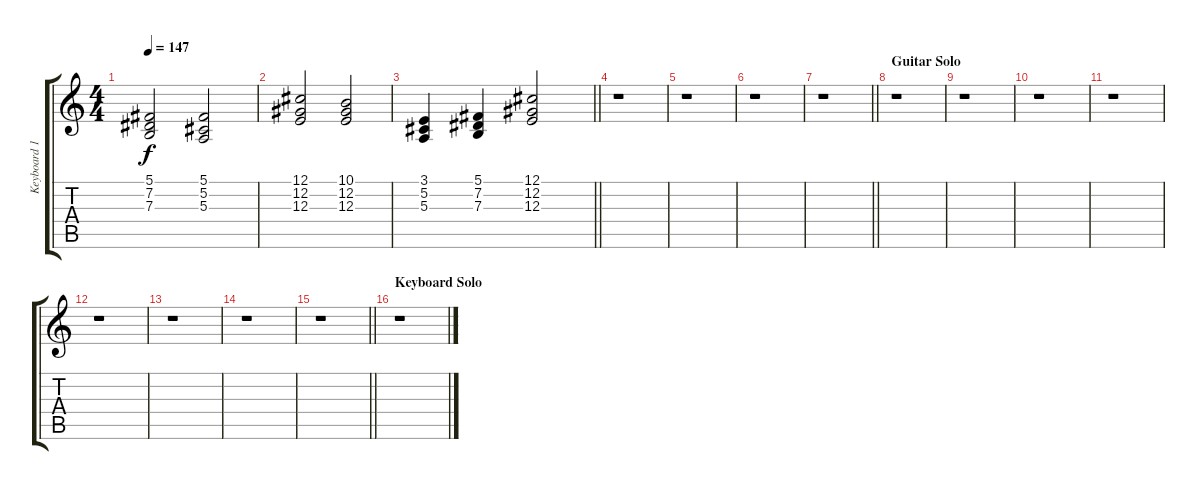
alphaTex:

\track ("Keyboard 1" "Keyboard 1") {instrument harpsichord}
\staff {score tabs}
\tuning (Db4 Ab3 E3 B2 Gb2 Db2) {hide}
\ts (4 4)
\tempo 147
\clef g2
\ks c
(5.1 7.2 7.3).2{dy f} (5.1 5.2 5.3).2 |
(12.1 12.2 12.3).2{volume 13 instrument churchorgan} (10.1 12.2 12.3).2 |
\barLineRight lightlight
(3.1 5.2 5.3).4 (5.1 7.2 7.3).4 (12.1 12.2 12.3).2 |
r.1 |
r.1 |
r.1 |
\barLineRight lightlight
r.1 |
\section ("" "Guitar Solo")
r.1 |
r.1 |
r.1 |
r.1 |
r.1 |
r.1 |
r.1 |
\barLineRight lightlight
r.1 |
\section ("" "Keyboard Solo")
r.1
